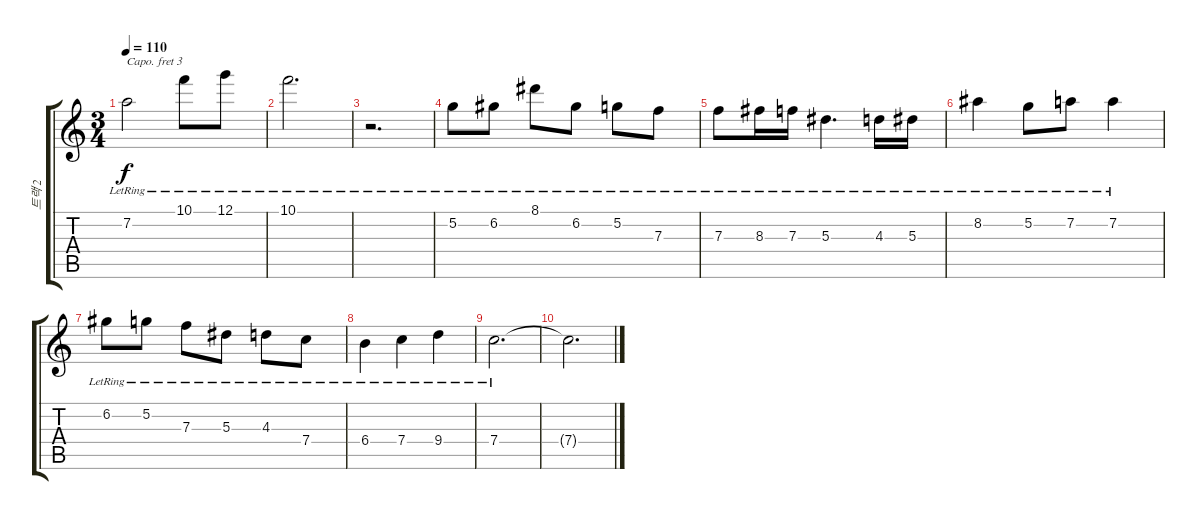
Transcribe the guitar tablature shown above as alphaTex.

\track ("트랙 2" "트랙 2") {instrument acousticguitarsteel}
\staff {score tabs}
\capo 3
\tuning (E4 B3 G3 D3 A2 E2) {hide}
\ts (3 4)
\tempo 110
\clef g2
\ks c
7.2{lr}.2{dy f} 10.1{lr}.8 12.1{lr}.8 |
10.1{lr}.2{d} |
r.2{d} |
5.2{lr}.8 6.2{lr}.8 8.1{lr}.8 6.2{lr}.8 5.2{lr}.8 7.3{lr}.8 |
7.3{lr}.8 8.3{lr}.16 7.3{lr}.16 5.3{lr}.4{d} 4.3{lr}.16 5.3{lr}.16 |
8.2{lr}.4 5.2{lr}.8 7.2{lr}.8 7.2{lr}.4 |
6.2{lr}.8 5.2{lr}.8 7.3{lr}.8 5.3{lr}.8 4.3{lr}.8 7.4{lr}.8 |
6.4{lr}.4 7.4{lr}.4 9.4{lr}.4 |
7.4{lr}.2{d} |
7.4{t}.2{d}
